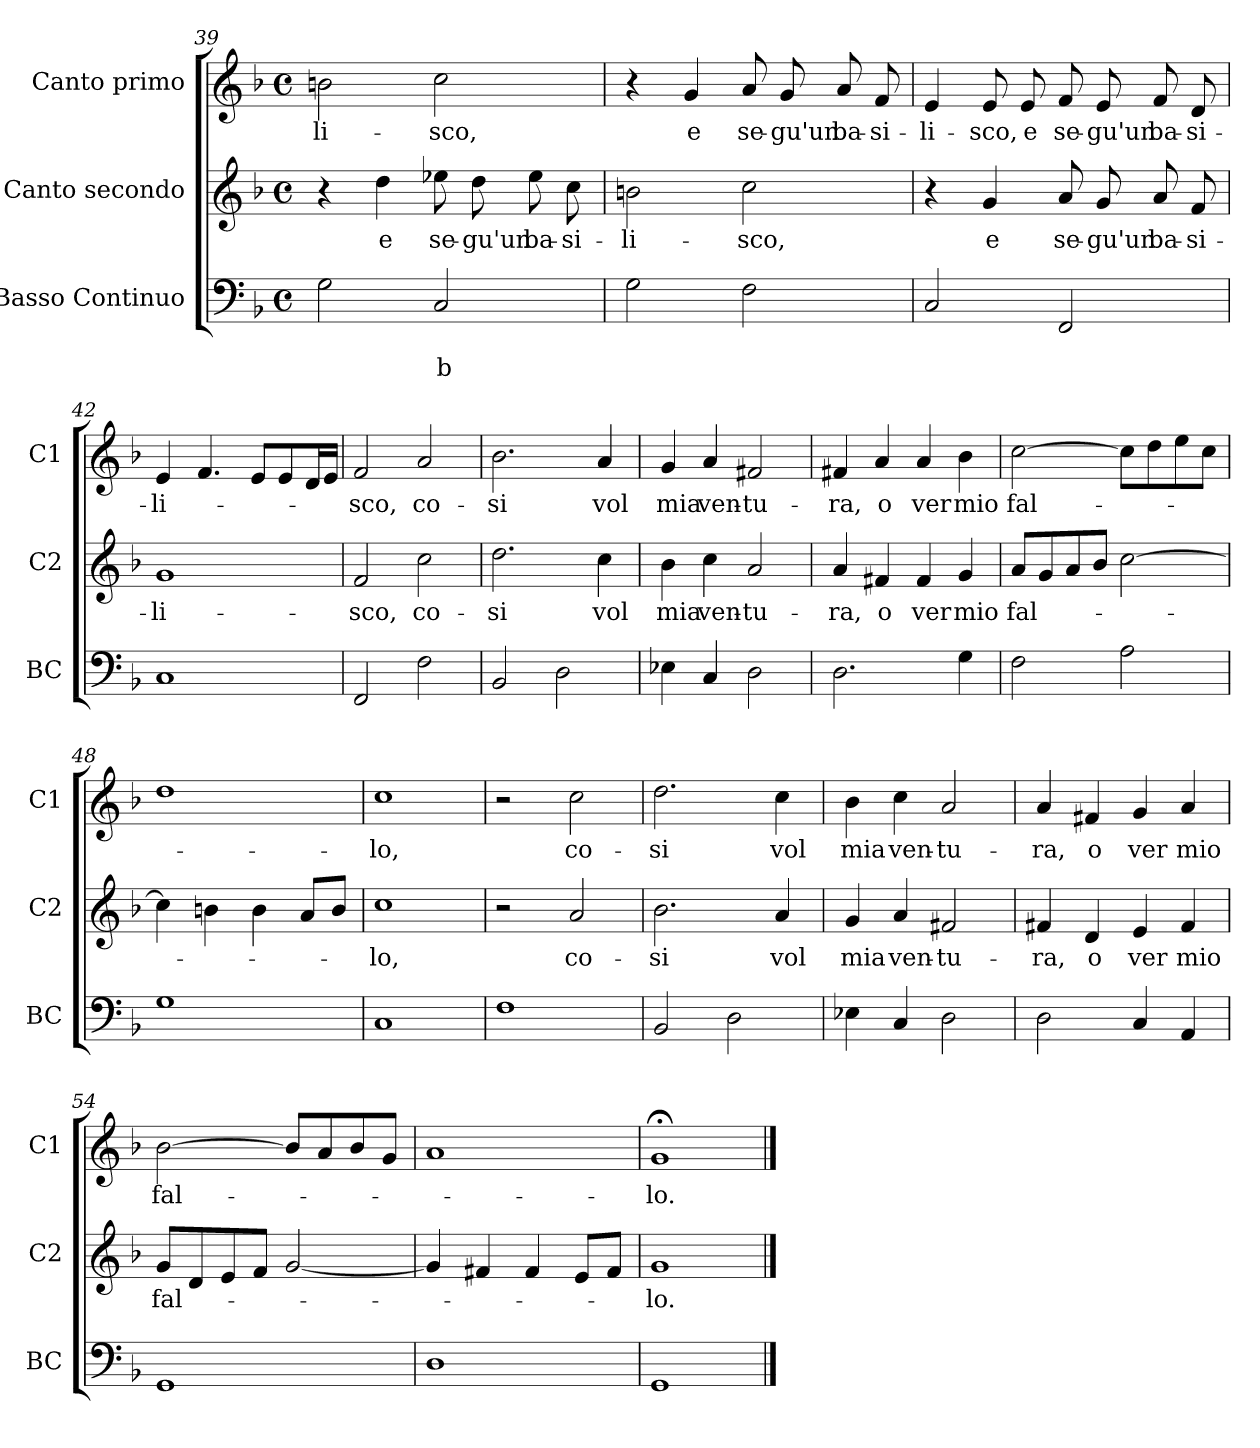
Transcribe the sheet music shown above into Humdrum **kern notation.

**kern	**text	**text	**kern	**text	**kern	**text
*part3	*part3	*part3	*part2	*part2	*part1	*part1
*staff3	*staff3	*staff3	*staff2	*staff2	*staff1	*staff1
*I"Basso Continuo	*	*	*I"Canto secondo	*	*I"Canto primo	*
*I'BC	*	*	*I'C2	*	*I'C1	*
*clefF4	*	*	*clefG2	*	*clefG2	*
*k[b-]	*	*	*k[b-]	*	*k[b-]	*
*F:	*	*	*F:	*	*F:	*
*M4/4	*	*	*M4/4	*	*M4/4	*
*met(c)	*	*	*met(c)	*	*met(c)	*
=39	=39	=39	=39	=39	=39	=39
!	!	!	!	!	!	!LO:LY:b
2G\	.	.	4r	.	2bn\	-li-
!	!	!	!	!LO:LY:b	!	!
.	.	.	4dd\	e	.	.
!	!	!LO:LY:b	!	!LO:LY:b	!	!LO:LY:b
2C/	.	b	8ee-X\	se-	2cc\	-sco,
!	!	!	!	!LO:LY:b	!	!
.	.	.	8dd\	-gu'un	.	.
!	!	!	!	!LO:LY:b	!	!
.	.	.	8ee-\	ba-	.	.
!	!	!	!	!LO:LY:b	!	!
.	.	.	8cc\	-si-	.	.
=40	=40	=40	=40	=40	=40	=40
!	!	!	!	!LO:LY:b	!	!
2G\	.	.	2bn\	-li-	4r	.
!	!	!	!	!	!	!LO:LY:b
.	.	.	.	.	4g/	e
!	!	!	!	!LO:LY:b	!	!LO:LY:b
2F\	.	.	2cc\	-sco,	8a/	se-
!	!	!	!	!	!	!LO:LY:b
.	.	.	.	.	8g/	-gu'un
!	!	!	!	!	!	!LO:LY:b
.	.	.	.	.	8a/	ba-
!	!	!	!	!	!	!LO:LY:b
.	.	.	.	.	8f/	-si-
=41	=41	=41	=41	=41	=41	=41
!	!	!	!	!	!	!LO:LY:b
2C/	.	.	4r	.	4e/	-li-
!	!	!	!	!LO:LY:b	!	!LO:LY:b
.	.	.	4g/	e	8e/	-sco,
!	!	!	!	!	!	!LO:LY:b
.	.	.	.	.	8e/	e
!	!	!	!	!LO:LY:b	!	!LO:LY:b
2FF/	.	.	8a/	se-	8f/	se-
!	!	!	!	!LO:LY:b	!	!LO:LY:b
.	.	.	8g/	-gu'un	8e/	-gu'un
!	!	!	!	!LO:LY:b	!	!LO:LY:b
.	.	.	8a/	ba-	8f/	ba-
!	!	!	!	!LO:LY:b	!	!LO:LY:b
.	.	.	8f/	-si-	8d/	-si-
=42	=42	=42	=42	=42	=42	=42
!	!	!	!	!LO:LY:b	!	!LO:LY:b
1C	.	.	1g	-li-	4e/	-li-
.	.	.	.	.	4.f/	.
.	.	.	.	.	8e/L	.
.	.	.	.	.	8e/	.
.	.	.	.	.	16d/L	.
.	.	.	.	.	16e/JJ	.
!!LO:LB:g=z
=43	=43	=43	=43	=43	=43	=43
!	!	!	!	!LO:LY:b	!	!LO:LY:b
2FF/	.	.	2f/	-sco,	2f/	-sco,
!	!	!	!	!LO:LY:b	!	!LO:LY:b
2F\	.	.	2cc\	co-	2a/	co-
=44	=44	=44	=44	=44	=44	=44
!	!	!	!	!LO:LY:b	!	!LO:LY:b
2BB-/	.	.	2.dd\	-si	2.b-\	-si
2D\	.	.	.	.	.	.
!	!	!	!	!LO:LY:b	!	!LO:LY:b
.	.	.	4cc\	vol	4a/	vol
=45	=45	=45	=45	=45	=45	=45
!	!	!	!	!LO:LY:b	!	!LO:LY:b
4E-X\	.	.	4b-\	mia	4g/	mia
!	!	!	!	!LO:LY:b	!	!LO:LY:b
4C/	.	.	4cc\	ven-	4a/	ven-
!	!	!	!	!LO:LY:b	!	!LO:LY:b
2D\	.	.	2a/	-tu-	2f#X/	-tu-
=46	=46	=46	=46	=46	=46	=46
!	!	!	!	!LO:LY:b	!	!LO:LY:b
2.D\	.	.	4a/	-ra,	4f#X/	-ra,
!	!	!	!	!LO:LY:b	!	!LO:LY:b
.	.	.	4f#X/	o	4a/	o
!	!	!	!	!LO:LY:b	!	!LO:LY:b
.	.	.	4f#/	ver	4a/	ver
!	!	!	!	!LO:LY:b	!	!LO:LY:b
4G\	.	.	4g/	mio	4b-\	mio
=47	=47	=47	=47	=47	=47	=47
!	!	!	!	!LO:LY:b	!	!LO:LY:b
2F\	.	.	8a/L	fal-	[2cc\	fal-
.	.	.	8g/	.	.	.
.	.	.	8a/	.	.	.
.	.	.	8b-/J	.	.	.
2A\	.	.	[2cc\	.	8cc\L]	.
.	.	.	.	.	8dd\	.
.	.	.	.	.	8ee\	.
.	.	.	.	.	8cc\J	.
=48	=48	=48	=48	=48	=48	=48
1G	.	.	4cc\]	.	1dd	.
.	.	.	4bn\	.	.	.
.	.	.	4b\	.	.	.
.	.	.	8a/L	.	.	.
.	.	.	8b/J	.	.	.
=49	=49	=49	=49	=49	=49	=49
!	!	!	!	!LO:LY:b	!	!LO:LY:b
1C	.	.	1cc	-lo,	1cc	-lo,
=50	=50	=50	=50	=50	=50	=50
1F	.	.	2r	.	2r	.
!	!	!	!	!LO:LY:b	!	!LO:LY:b
.	.	.	2a/	co-	2cc\	co-
!!LO:LB:g=z
=51	=51	=51	=51	=51	=51	=51
!	!	!	!	!LO:LY:b	!	!LO:LY:b
2BB-/	.	.	2.b-\	-si	2.dd\	-si
2D\	.	.	.	.	.	.
!	!	!	!	!LO:LY:b	!	!LO:LY:b
.	.	.	4a/	vol	4cc\	vol
=52	=52	=52	=52	=52	=52	=52
!	!	!	!	!LO:LY:b	!	!LO:LY:b
4E-X\	.	.	4g/	mia	4b-\	mia
!	!	!	!	!LO:LY:b	!	!LO:LY:b
4C/	.	.	4a/	ven-	4cc\	ven-
!	!	!	!	!LO:LY:b	!	!LO:LY:b
2D\	.	.	2f#X/	-tu-	2a/	-tu-
=53	=53	=53	=53	=53	=53	=53
!	!	!	!	!LO:LY:b	!	!LO:LY:b
2D\	.	.	4f#X/	-ra,	4a/	-ra,
!	!	!	!	!LO:LY:b	!	!LO:LY:b
.	.	.	4d/	o	4f#X/	o
!	!	!	!	!LO:LY:b	!	!LO:LY:b
4C/	.	.	4e/	ver	4g/	ver
!	!	!	!	!LO:LY:b	!	!LO:LY:b
4AA/	.	.	4f#/	mio	4a/	mio
=54	=54	=54	=54	=54	=54	=54
!	!	!	!	!LO:LY:b	!	!LO:LY:b
1GG	.	.	8g/L	fal-	[2b-\	fal-
.	.	.	8d/	.	.	.
.	.	.	8e/	.	.	.
.	.	.	8f/J	.	.	.
.	.	.	[2g/	.	8b-/L]	.
.	.	.	.	.	8a/	.
.	.	.	.	.	8b-/	.
.	.	.	.	.	8g/J	.
=55	=55	=55	=55	=55	=55	=55
1D	.	.	4g/]	.	1a	.
.	.	.	4f#X/	.	.	.
.	.	.	4f#/	.	.	.
.	.	.	8e/L	.	.	.
.	.	.	8f#/J	.	.	.
=56	=56	=56	=56	=56	=56	=56
!	!	!	!	!LO:LY:b	!	!LO:LY:b
1GG	.	.	1g	-lo.	1g;<	-lo.
==	==	==	==	==	==	==
*-	*-	*-	*-	*-	*-	*-
